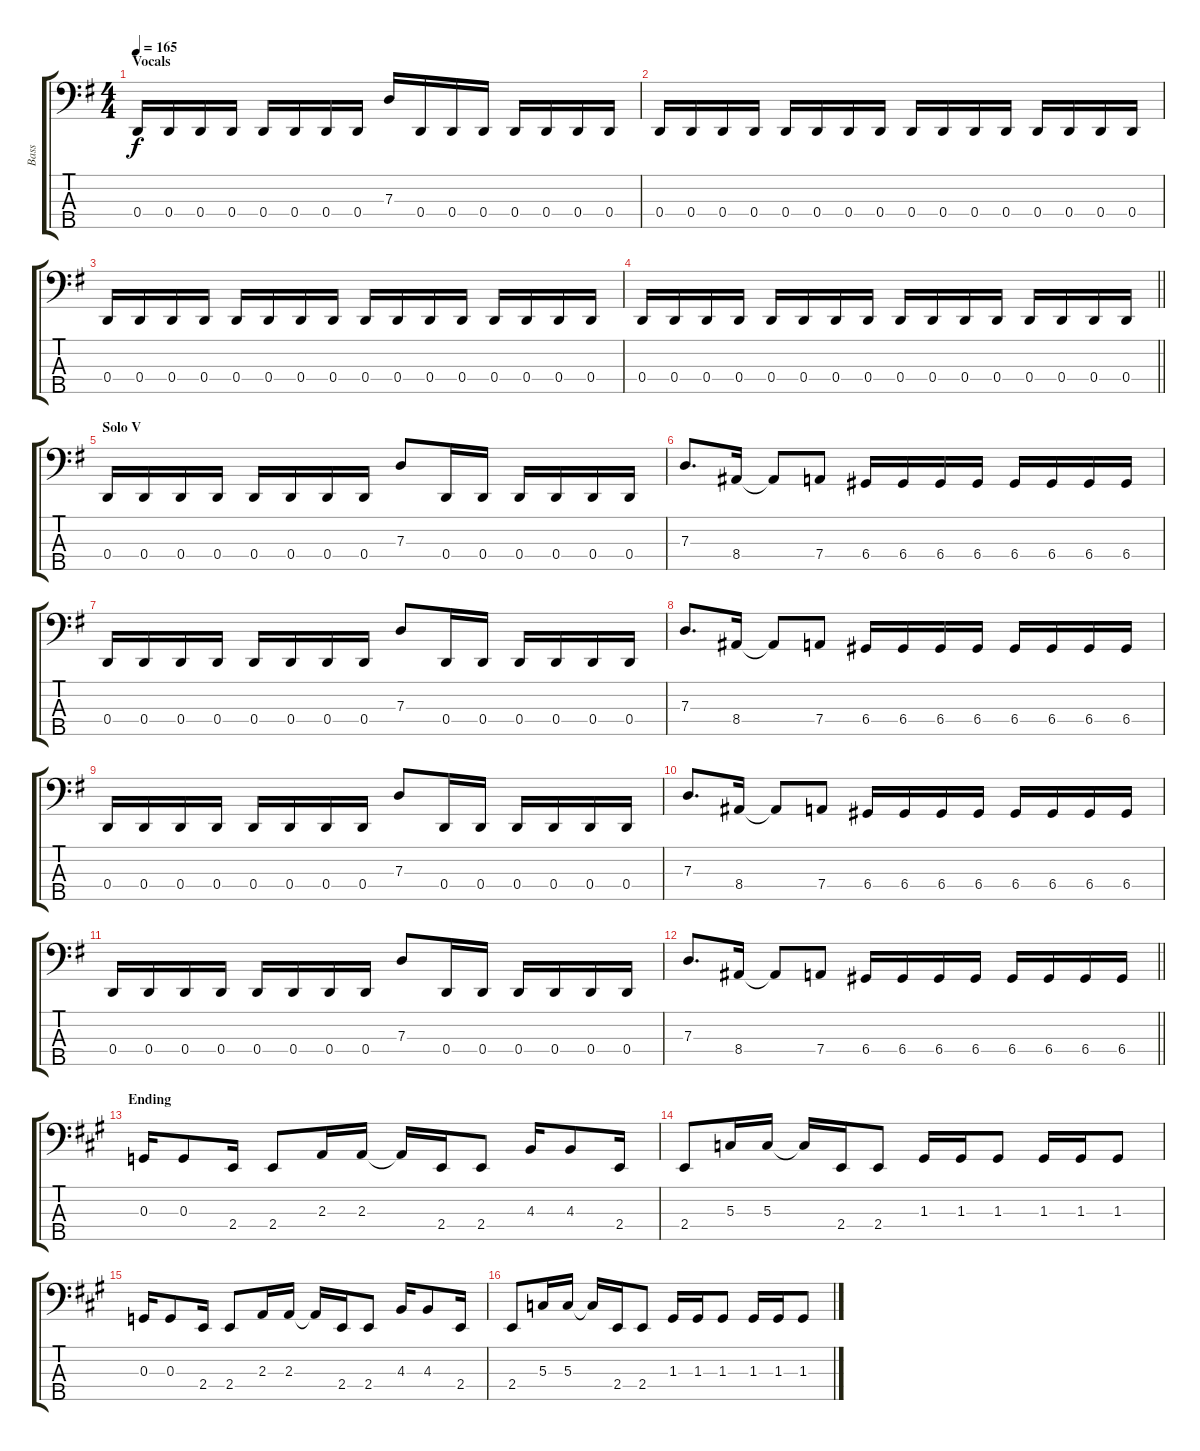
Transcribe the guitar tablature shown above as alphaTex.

\track ("Bass" "Bass") {instrument electricbasspick}
\staff {score tabs}
\tuning (F2 C2 G1 D1 A0) {hide}
\ts (4 4)
\section ("" "Vocals")
\tempo 165
\clef f4
\ks eminor
0.4.16{dy f} 0.4.16 0.4.16 0.4.16 0.4.16 0.4.16 0.4.16 0.4.16 7.3.16 0.4.16 0.4.16 0.4.16 0.4.16 0.4.16 0.4.16 0.4.16 |
0.4.16 0.4.16 0.4.16 0.4.16 0.4.16 0.4.16 0.4.16 0.4.16 0.4.16 0.4.16 0.4.16 0.4.16 0.4.16 0.4.16 0.4.16 0.4.16 |
0.4.16 0.4.16 0.4.16 0.4.16 0.4.16 0.4.16 0.4.16 0.4.16 0.4.16 0.4.16 0.4.16 0.4.16 0.4.16 0.4.16 0.4.16 0.4.16 |
\barLineRight lightlight
0.4.16 0.4.16 0.4.16 0.4.16 0.4.16 0.4.16 0.4.16 0.4.16 0.4.16 0.4.16 0.4.16 0.4.16 0.4.16 0.4.16 0.4.16 0.4.16 |
\section ("" "Solo V")
0.4.16 0.4.16 0.4.16 0.4.16 0.4.16 0.4.16 0.4.16 0.4.16 7.3.8 0.4.16 0.4.16 0.4.16 0.4.16 0.4.16 0.4.16 |
7.3.8{d} 8.4.16 8.4{t}.8 7.4.8 6.4.16 6.4.16 6.4.16 6.4.16 6.4.16 6.4.16 6.4.16 6.4.16 |
0.4.16 0.4.16 0.4.16 0.4.16 0.4.16 0.4.16 0.4.16 0.4.16 7.3.8 0.4.16 0.4.16 0.4.16 0.4.16 0.4.16 0.4.16 |
7.3.8{d} 8.4.16 8.4{t}.8 7.4.8 6.4.16 6.4.16 6.4.16 6.4.16 6.4.16 6.4.16 6.4.16 6.4.16 |
0.4.16 0.4.16 0.4.16 0.4.16 0.4.16 0.4.16 0.4.16 0.4.16 7.3.8 0.4.16 0.4.16 0.4.16 0.4.16 0.4.16 0.4.16 |
7.3.8{d} 8.4.16 8.4{t}.8 7.4.8 6.4.16 6.4.16 6.4.16 6.4.16 6.4.16 6.4.16 6.4.16 6.4.16 |
0.4.16 0.4.16 0.4.16 0.4.16 0.4.16 0.4.16 0.4.16 0.4.16 7.3.8 0.4.16 0.4.16 0.4.16 0.4.16 0.4.16 0.4.16 |
\barLineRight lightlight
7.3.8{d} 8.4.16 8.4{t}.8 7.4.8 6.4.16 6.4.16 6.4.16 6.4.16 6.4.16 6.4.16 6.4.16 6.4.16 |
\section ("" "Ending")
\ks f#minor
0.3.16 0.3.8 2.4.16 2.4.8 2.3.16 2.3.16 2.3{t}.16 2.4.16 2.4.8 4.3.16 4.3.8 2.4.16 |
2.4.8 5.3.16 5.3.16 5.3{t}.16 2.4.16 2.4.8 1.3.16 1.3.16 1.3.8 1.3.16 1.3.16 1.3.8 |
0.3.16 0.3.8 2.4.16 2.4.8 2.3.16 2.3.16 2.3{t}.16 2.4.16 2.4.8 4.3.16 4.3.8 2.4.16 |
2.4.8 5.3.16 5.3.16 5.3{t}.16 2.4.16 2.4.8 1.3.16 1.3.16 1.3.8 1.3.16 1.3.16 1.3.8
